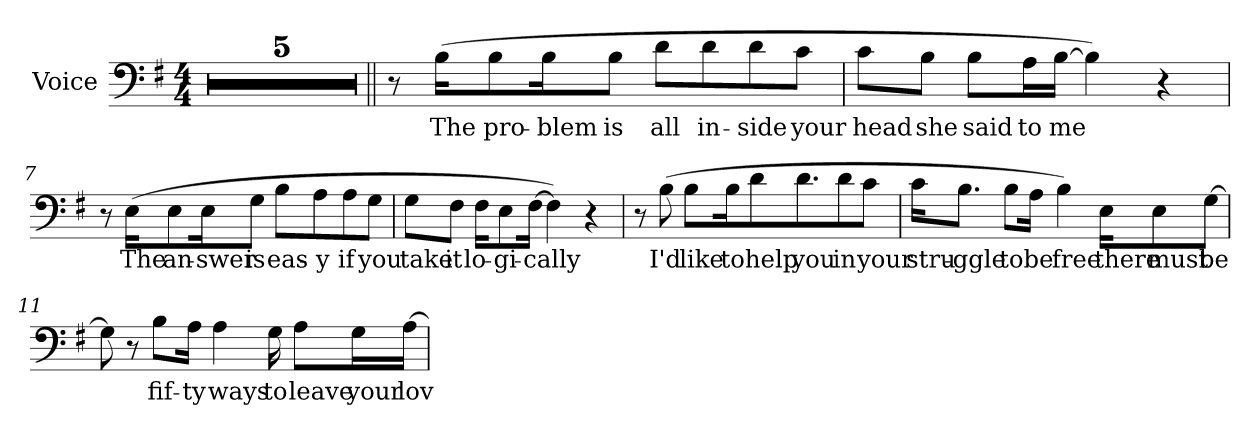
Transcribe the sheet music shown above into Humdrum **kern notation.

**kern	**text
*part1	*part1
*staff1	*staff1
*I"Voice	*
*I'Voice	*
!!LO:PB:g=z
*clefF4	*
*k[f#]	*
*e:	*
*M4/4	*
=	=
1r;<	.
=1	=1
1r	.
=2	=2
1r	.
=3	=3
1r	.
=4	=4
1r	.
=5||	=5||
8r	.
!	!LO:LY:b:color=#000000
(16Bi\KL	The
!	!LO:LY:b:color=#000000
8Bi\	pro-
!	!LO:LY:b:color=#000000
16Bi\k	-blem
!	!LO:LY:b:color=#000000
8Bi\J	is
!	!LO:LY:b:color=#000000
8di\L	all
!	!LO:LY:b:color=#000000
8di\	in-
!	!LO:LY:b:color=#000000
8di\	-side
!	!LO:LY:b:color=#000000
8ci\J	your
!!LO:LB:g=z
=6	=6
!	!LO:LY:b:color=#000000
8ci\L	head
!	!LO:LY:b:color=#000000
8Bi\J	she
!	!LO:LY:b:color=#000000
8Bi\L	said
!	!LO:LY:b:color=#000000
16Ai\L	to
!	!LO:LY:b:color=#000000
[16Bi\JJ	me
4Bi\])	.
4r	.
=7	=7
8r	.
!	!LO:LY:b:color=#000000
(16Ei\KL	The
!	!LO:LY:b:color=#000000
8Ei\	an-
!	!LO:LY:b:color=#000000
16Ei\k	-swer
!	!LO:LY:b:color=#000000
8Gi\J	is
!	!LO:LY:b:color=#000000
8Bi\L	eas-
!	!LO:LY:b:color=#000000
8Ai\	-y
!	!LO:LY:b:color=#000000
8Ai\	if
!	!LO:LY:b:color=#000000
8Gi\J	you
=8	=8
!	!LO:LY:b:color=#000000
8Gi\L	take
!	!LO:LY:b:color=#000000
8F#i\J	it
!	!LO:LY:b:color=#000000
16F#i\KL	lo-
!	!LO:LY:b:color=#000000
8Ei\	-gi-
!	!LO:LY:b:color=#000000
[16F#i\Jk	-cally
4F#i\])	.
4r	.
!!LO:LB:g=z
=9	=9
8r	.
!	!LO:LY:b:color=#000000
(8Bi\	I'd
!	!LO:LY:b:color=#000000
8Bi\L	like
!	!LO:LY:b:color=#000000
16Bi\k	to
!	!LO:LY:b:color=#000000
8di\	help
!	!LO:LY:b:color=#000000
8.di\	you
!	!LO:LY:b:color=#000000
8di\	in
!	!LO:LY:b:color=#000000
8ci\J	your
=10	=10
!	!LO:LY:b:color=#000000
16ci\KL	stru-
!	!LO:LY:b:color=#000000
8.Bi\J	-ggle
!	!LO:LY:b:color=#000000
8Bi\L	to
!	!LO:LY:b:color=#000000
16Ai\Jk	be
!	!LO:LY:b:color=#000000
4Bi\)	free
!	!LO:LY:b:color=#000000
16Ei\KL	there
!	!LO:LY:b:color=#000000
8Ei\	must
!	!LO:LY:b:color=#000000
[8Gi\J	be
!!LO:LB:g=z
=11	=11
8Gi\]	.
8r	.
!	!LO:LY:b:color=#000000
8Bi\L	fif-
!	!LO:LY:b:color=#000000
16Ai\Jk	-ty
!	!LO:LY:b:color=#000000
4Ai\	ways
!	!LO:LY:b:color=#000000
16Gi\	to
!	!LO:LY:b:color=#000000
8Ai\L	leave
!	!LO:LY:b:color=#000000
16Gi\L	your
!	!LO:LY:b:color=#000000
[16Ai\JJ	lov-
=	=
*-	*-
